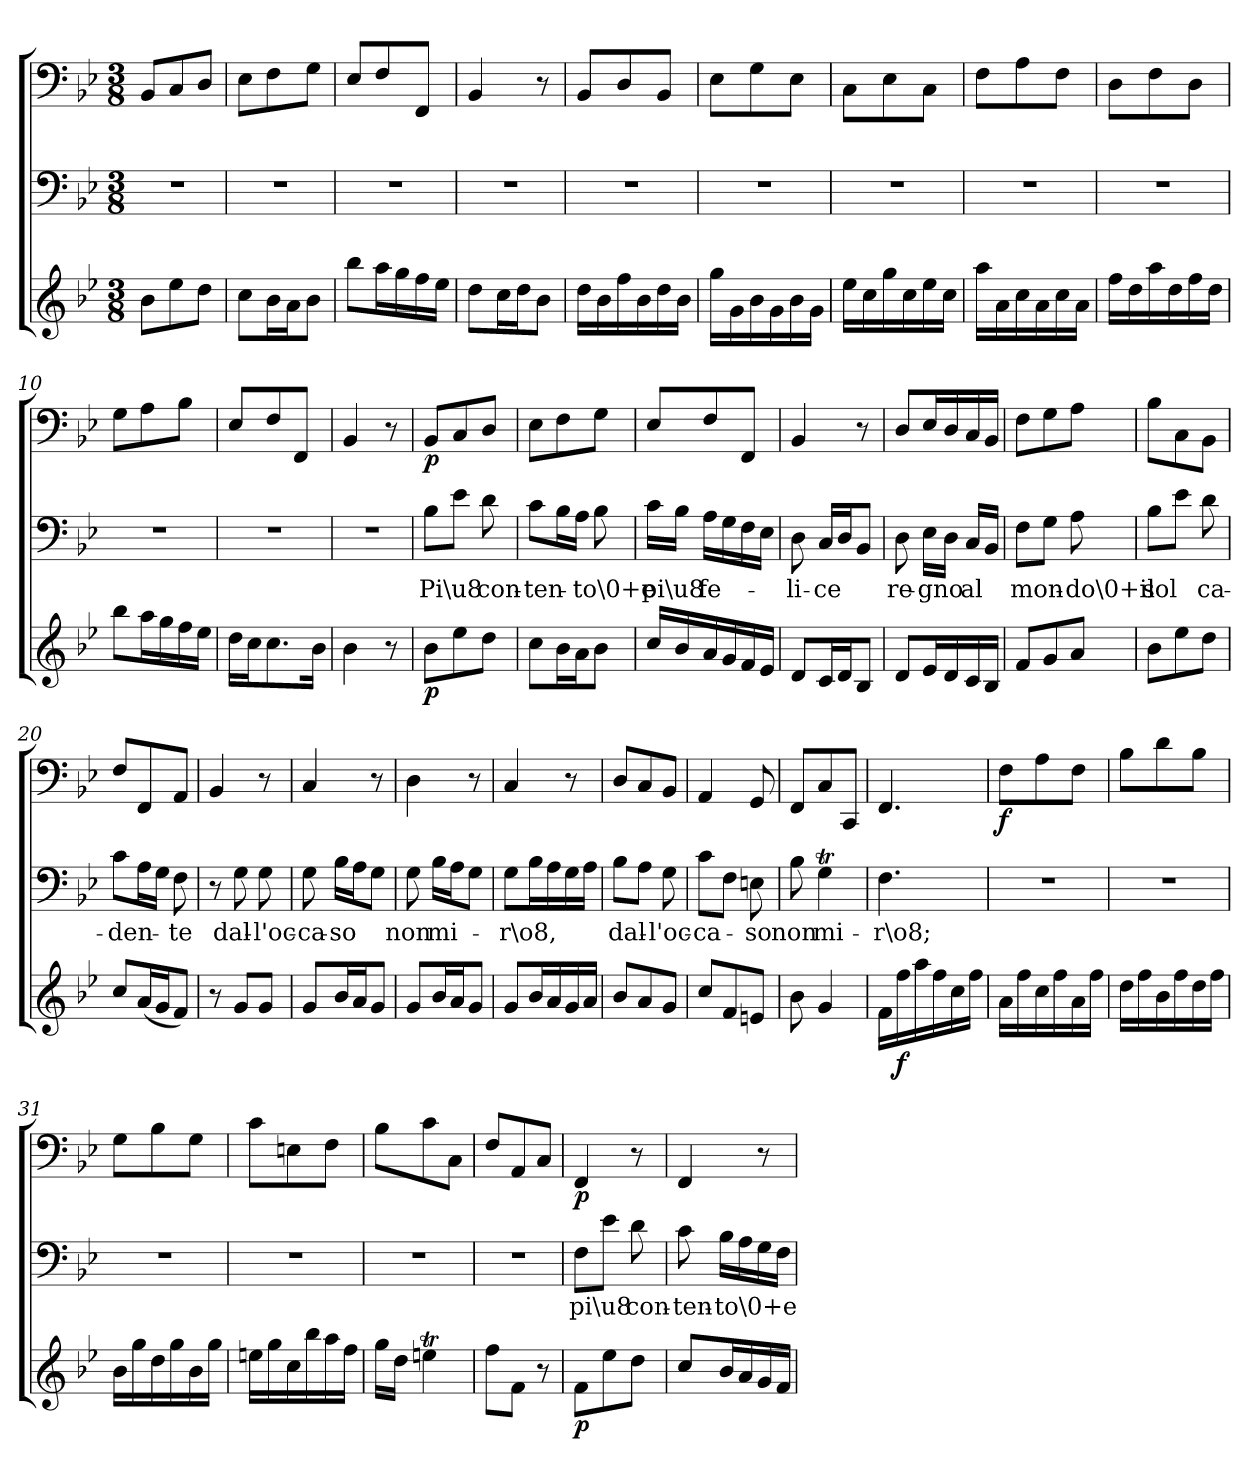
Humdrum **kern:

**kern	**dynam	**kern	**text	**kern	**dynam
*part3	*part3	*part2	*part2	*part1	*part1
*staff3	*staff3	*staff2	*staff2	*staff1	*staff1
*clefG2	*	*clefF4	*	*clefF4	*
*k[b-e-]	*	*k[b-e-]	*	*k[b-e-]	*
*B-:	*	*B-:	*	*B-:	*
*M3/8	*	*M3/8	*	*M3/8	*
=1	=1	=1	=1	=1	=1
8b-\L	.	4.r	.	8BB-/L	.
8ee-\	.	.	.	8C/	.
8dd\J	.	.	.	8D/J	.
=2	=2	=2	=2	=2	=2
8cc\L	.	4.r	.	8E-\L	.
16b-\L	.	.	.	8F\	.
16a\J	.	.	.	.	.
8b-\J	.	.	.	8G\J	.
=3	=3	=3	=3	=3	=3
8bb-\L	.	4.r	.	8E-/L	.
16aa\L	.	.	.	8F/	.
16gg\	.	.	.	.	.
16ff\	.	.	.	8FF/J	.
16ee-\JJ	.	.	.	.	.
=4	=4	=4	=4	=4	=4
8dd\L	.	4.r	.	4BB-/	.
16cc\L	.	.	.	.	.
16dd\J	.	.	.	.	.
8b-\J	.	.	.	8r	.
=5	=5	=5	=5	=5	=5
16dd\LL	.	4.r	.	8BB-/L	.
16b-\	.	.	.	.	.
16ff\	.	.	.	8D/	.
16b-\	.	.	.	.	.
16dd\	.	.	.	8BB-/J	.
16b-\JJ	.	.	.	.	.
=6	=6	=6	=6	=6	=6
16gg\LL	.	4.r	.	8E-\L	.
16g\	.	.	.	.	.
16b-\	.	.	.	8G\	.
16g\	.	.	.	.	.
16b-\	.	.	.	8E-\J	.
16g\JJ	.	.	.	.	.
=7	=7	=7	=7	=7	=7
16ee-\LL	.	4.r	.	8C\L	.
16cc\	.	.	.	.	.
16gg\	.	.	.	8E-\	.
16cc\	.	.	.	.	.
16ee-\	.	.	.	8C\J	.
16cc\JJ	.	.	.	.	.
=8	=8	=8	=8	=8	=8
16aa\LL	.	4.r	.	8F\L	.
16a\	.	.	.	.	.
16cc\	.	.	.	8A\	.
16a\	.	.	.	.	.
16cc\	.	.	.	8F\J	.
16a\JJ	.	.	.	.	.
=9	=9	=9	=9	=9	=9
16ff\LL	.	4.r	.	8D\L	.
16dd\	.	.	.	.	.
16aa\	.	.	.	8F\	.
16dd\	.	.	.	.	.
16ff\	.	.	.	8D\J	.
16dd\JJ	.	.	.	.	.
=10	=10	=10	=10	=10	=10
8bb-\L	.	4.r	.	8G\L	.
16aa\L	.	.	.	8A\	.
16gg\	.	.	.	.	.
16ff\	.	.	.	8B-\J	.
16ee-\JJ	.	.	.	.	.
=11	=11	=11	=11	=11	=11
16dd\LL	.	4.r	.	8E-/L	.
16cc\J	.	.	.	.	.
8.cc\	.	.	.	8F/	.
.	.	.	.	8FF/J	.
16b-\Jk	.	.	.	.	.
=12	=12	=12	=12	=12	=12
4b-\	.	4.r	.	4BB-/	.
8r	.	.	.	8r	.
=13	=13	=13	=13	=13	=13
8b-\L	p	8B-\L	Pi\u8	8BB-/L	p
8ee-\	.	8e-\J	.	8C/	.
8dd\J	.	8d\	con-	8D/J	.
=14	=14	=14	=14	=14	=14
8cc\L	.	8c\L	-ten-	8E-\L	.
16b-\L	.	16B-\L	.	8F\	.
16a\J	.	16A\JJ	.	.	.
8b-\J	.	8B-\	-to\0+e	8G\J	.
=15	=15	=15	=15	=15	=15
16cc/LL	.	16c\LL	pi\u8	8E-/L	.
16b-/	.	16B-\JJ	.	.	.
16a/	.	16A\LL	fe-	8F/	.
16g/	.	16G\	.	.	.
16f/	.	16F\	.	8FF/J	.
16e-/JJ	.	16E-\JJ	.	.	.
=16	=16	=16	=16	=16	=16
8d/L	.	8D\	-li-	4BB-/	.
16c/L	.	16C/LL	-ce	.	.
16d/J	.	16D/J	.	.	.
8B-/J	.	8BB-/J	.	8r	.
=17	=17	=17	=17	=17	=17
8d/L	.	8D\	re-	8D/L	.
16e-/L	.	16E-\LL	-gno	16E-/L	.
16d/	.	16D\JJ	.	16D/	.
16c/	.	16C/LL	al	16C/	.
16B-/JJ	.	16BB-/JJ	.	16BB-/JJ	.
=18	=18	=18	=18	=18	=18
8f/L	.	8F\L	mon-	8F\L	.
8g/	.	8G\J	.	8G\	.
8a/J	.	8A\	-do\0+il	8A\J	.
=19	=19	=19	=19	=19	=19
8b-\L	.	8B-\L	sol	8B-\L	.
8ee-\	.	8e-\J	.	8C\	.
8dd\J	.	8d\	ca-	8BB-\J	.
=20	=20	=20	=20	=20	=20
8cc/L	.	8c\L	-den-	8F/L	.
(16a/L	.	16A\L	.	8FF/	.
16g/J	.	16G\JJ	.	.	.
8f/J)	.	8F\	-te	8AA/J	.
=21	=21	=21	=21	=21	=21
8r	.	8r	.	4BB-/	.
8g/L	.	8G\	dal-	.	.
8g/J	.	8G\	-l'oc-	8r	.
=22	=22	=22	=22	=22	=22
8g/L	.	8G\	-ca-	4C/	.
16b-/L	.	16B-\LL	-so	.	.
16a/J	.	16A\J	.	.	.
8g/J	.	8G\J	.	8r	.
=23	=23	=23	=23	=23	=23
8g/L	.	8G\	non	4D\	.
16b-/L	.	16B-\LL	mi-	.	.
16a/J	.	16A\J	.	.	.
8g/J	.	8G\J	.	8r	.
=24	=24	=24	=24	=24	=24
8g/L	.	8G\L	-r\o8,	4C/	.
16b-/L	.	16B-\L	.	.	.
16a/	.	16A\	.	.	.
16g/	.	16G\	.	8r	.
16a/JJ	.	16A\JJ	.	.	.
=25	=25	=25	=25	=25	=25
8b-/L	.	8B-\L	dal-	8D/L	.
8a/	.	8A\J	.	8C/	.
8g/J	.	8G\	-l'oc-	8BB-/J	.
=26	=26	=26	=26	=26	=26
8cc/L	.	8c\L	-ca-	4AA/	.
8f/	.	8F\J	.	.	.
8en/J	.	8En\	-so	8GG/	.
=27	=27	=27	=27	=27	=27
8b-\	.	8B-\	non	8FF/L	.
4g/	.	4GT\	mi-	8C/	.
.	.	.	.	8CC/J	.
=28	=28	=28	=28	=28	=28
16f\LL	.	4.F\	-r\o8;	4.FF/	.
16ff\	f	.	.	.	.
16aa\	.	.	.	.	.
16ff\	.	.	.	.	.
16cc\	.	.	.	.	.
16ff\JJ	.	.	.	.	.
=29	=29	=29	=29	=29	=29
16a\LL	.	4.r	.	8F\L	f
16ff\	.	.	.	.	.
16cc\	.	.	.	8A\	.
16ff\	.	.	.	.	.
16a\	.	.	.	8F\J	.
16ff\JJ	.	.	.	.	.
=30	=30	=30	=30	=30	=30
16dd\LL	.	4.r	.	8B-\L	.
16ff\	.	.	.	.	.
16b-\	.	.	.	8d\	.
16ff\	.	.	.	.	.
16dd\	.	.	.	8B-\J	.
16ff\JJ	.	.	.	.	.
=31	=31	=31	=31	=31	=31
16b-\LL	.	4.r	.	8G\L	.
16gg\	.	.	.	.	.
16dd\	.	.	.	8B-\	.
16gg\	.	.	.	.	.
16b-\	.	.	.	8G\J	.
16gg\JJ	.	.	.	.	.
=32	=32	=32	=32	=32	=32
16een\LL	.	4.r	.	8c\L	.
16gg\	.	.	.	.	.
16cc\	.	.	.	8En\	.
16bb-\	.	.	.	.	.
16aa\	.	.	.	8F\J	.
16ff\JJ	.	.	.	.	.
=33	=33	=33	=33	=33	=33
16gg\LL	.	4.r	.	8B-\L	.
16dd\JJ	.	.	.	.	.
4eent\	.	.	.	8c\	.
.	.	.	.	8C\J	.
=34	=34	=34	=34	=34	=34
8ff\L	.	4.r	.	8F/L	.
8f\J	.	.	.	8AA/	.
8r	.	.	.	8C/J	.
=35	=35	=35	=35	=35	=35
8f\L	p	8F\L	pi\u8	4FF/	p
8ee-\	.	8e-\J	.	.	.
8dd\J	.	8d\	con-	8r	.
=36	=36	=36	=36	=36	=36
8cc/L	.	8c\	-ten-	4FF/	.
16b-/L	.	16B-\LL	-to\0+e	.	.
16a/	.	16A\	.	.	.
16g/	.	16G\	.	8r	.
16f/JJ	.	16F\JJ	.	.	.
=	=	=	=	=	=
*-	*-	*-	*-	*-	*-
